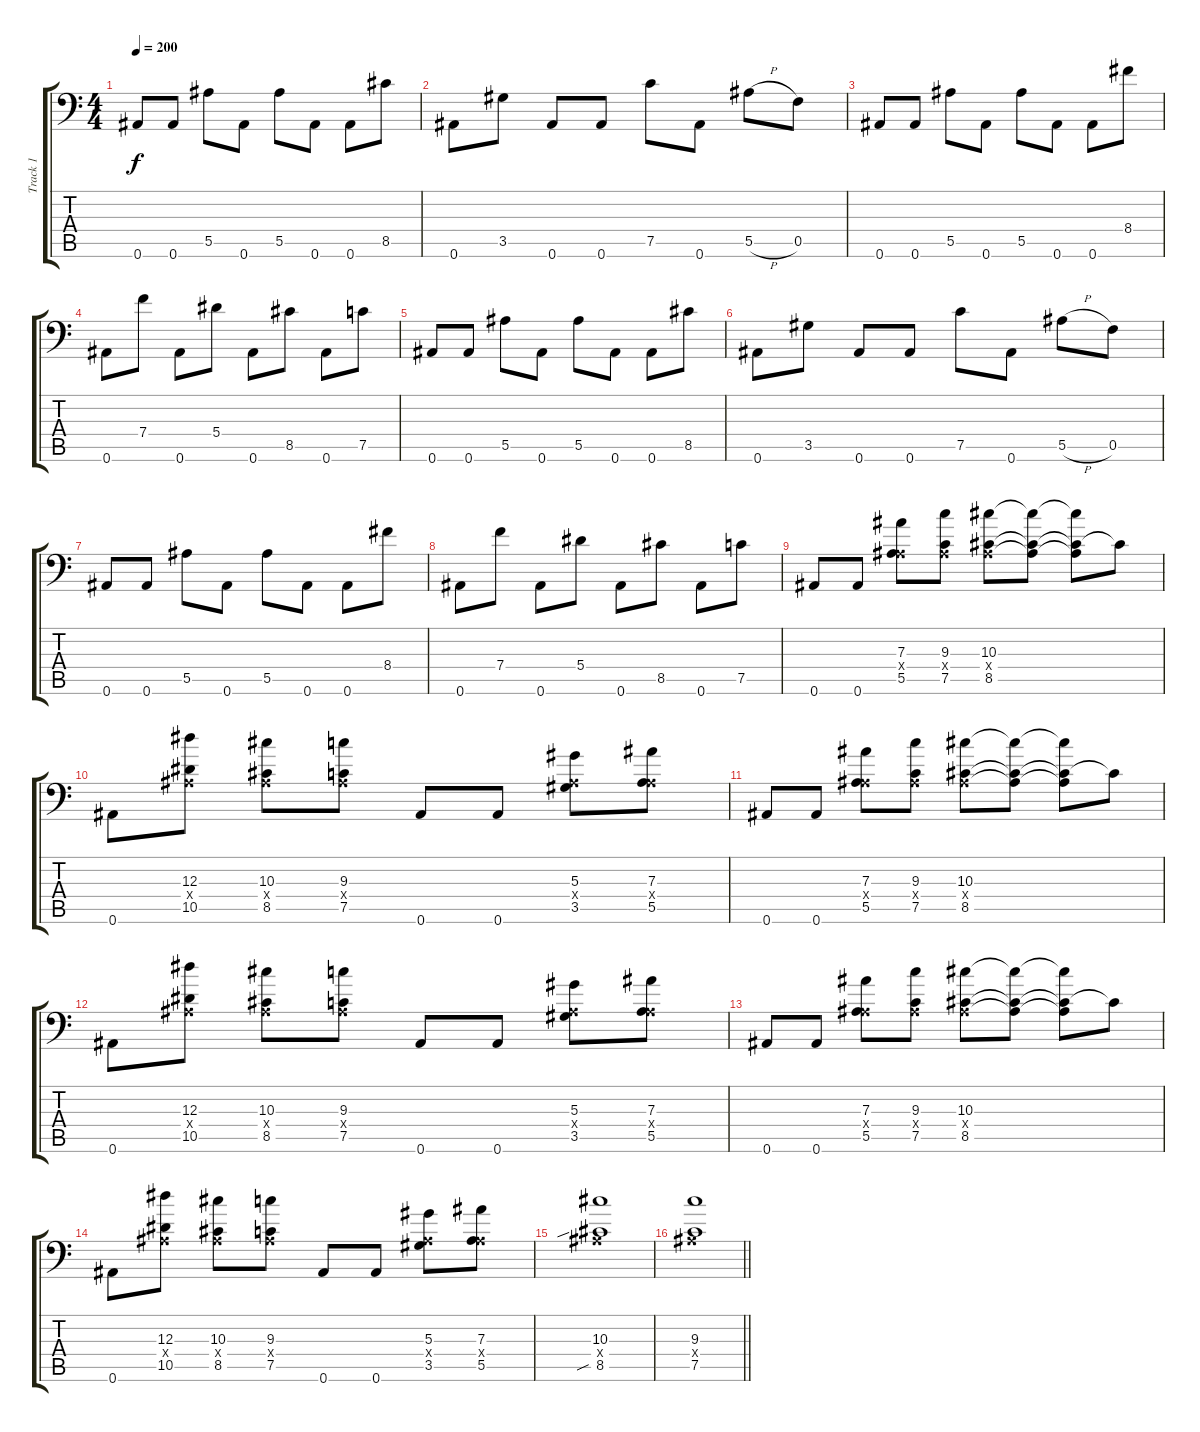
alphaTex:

\track ("Track 1" "Track 1") {instrument distortionguitar}
\staff {score tabs}
\tuning (C4 G3 Eb3 Bb2 F2 Bb1) {hide}
\ts (4 4)
\tempo 200
\clef f4
\ks c
0.6.8{dy f} 0.6.8 5.5.8 0.6.8 5.5.8 0.6.8 0.6.8 8.5.8 |
0.6.8 3.5.8 0.6.8 0.6.8 7.5.8 0.6.8 5.5{h}.8 0.5.8 |
0.6.8 0.6.8 5.5.8 0.6.8 5.5.8 0.6.8 0.6.8 8.4.8 |
0.6.8 7.4.8 0.6.8 5.4.8 0.6.8 8.5.8 0.6.8 7.5.8 |
0.6.8 0.6.8 5.5.8 0.6.8 5.5.8 0.6.8 0.6.8 8.5.8 |
0.6.8 3.5.8 0.6.8 0.6.8 7.5.8 0.6.8 5.5{h}.8 0.5.8 |
0.6.8 0.6.8 5.5.8 0.6.8 5.5.8 0.6.8 0.6.8 8.4.8 |
0.6.8 7.4.8 0.6.8 5.4.8 0.6.8 8.5.8 0.6.8 7.5.8 |
0.6.8 0.6.8 (7.3 0.4{x} 5.5).8 (9.3 0.4{x} 7.5).8 (10.3 0.4{x} 8.5).8 (10.3{t} 0.4{t} 8.5{t}).8 (10.3{t} 0.4{t} 8.5{t}).8 8.5{t}.8 |
0.6.8 (12.3 0.4{x} 10.5).8 (10.3 0.4{x} 8.5).8 (9.3 0.4{x} 7.5).8 0.6.8 0.6.8 (5.3 0.4{x} 3.5).8 (7.3 0.4{x} 5.5).8 |
0.6.8 0.6.8 (7.3 0.4{x} 5.5).8 (9.3 0.4{x} 7.5).8 (10.3 0.4{x} 8.5).8 (10.3{t} 0.4{t} 8.5{t}).8 (10.3{t} 0.4{t} 8.5{t}).8 8.5{t}.8 |
0.6.8 (12.3 0.4{x} 10.5).8 (10.3 0.4{x} 8.5).8 (9.3 0.4{x} 7.5).8 0.6.8 0.6.8 (5.3 0.4{x} 3.5).8 (7.3 0.4{x} 5.5).8 |
0.6.8 0.6.8 (7.3 0.4{x} 5.5).8 (9.3 0.4{x} 7.5).8 (10.3 0.4{x} 8.5).8 (10.3{t} 0.4{t} 8.5{t}).8 (10.3{t} 0.4{t} 8.5{t}).8 8.5{t}.8 |
0.6.8 (12.3 0.4{x} 10.5).8 (10.3 0.4{x} 8.5).8 (9.3 0.4{x} 7.5).8 0.6.8 0.6.8 (5.3 0.4{x} 3.5).8 (7.3 0.4{x} 5.5).8 |
(10.3 0.4{x} 8.5{sib}).1 |
\barLineRight lightlight
(9.3 0.4{x} 7.5).1
